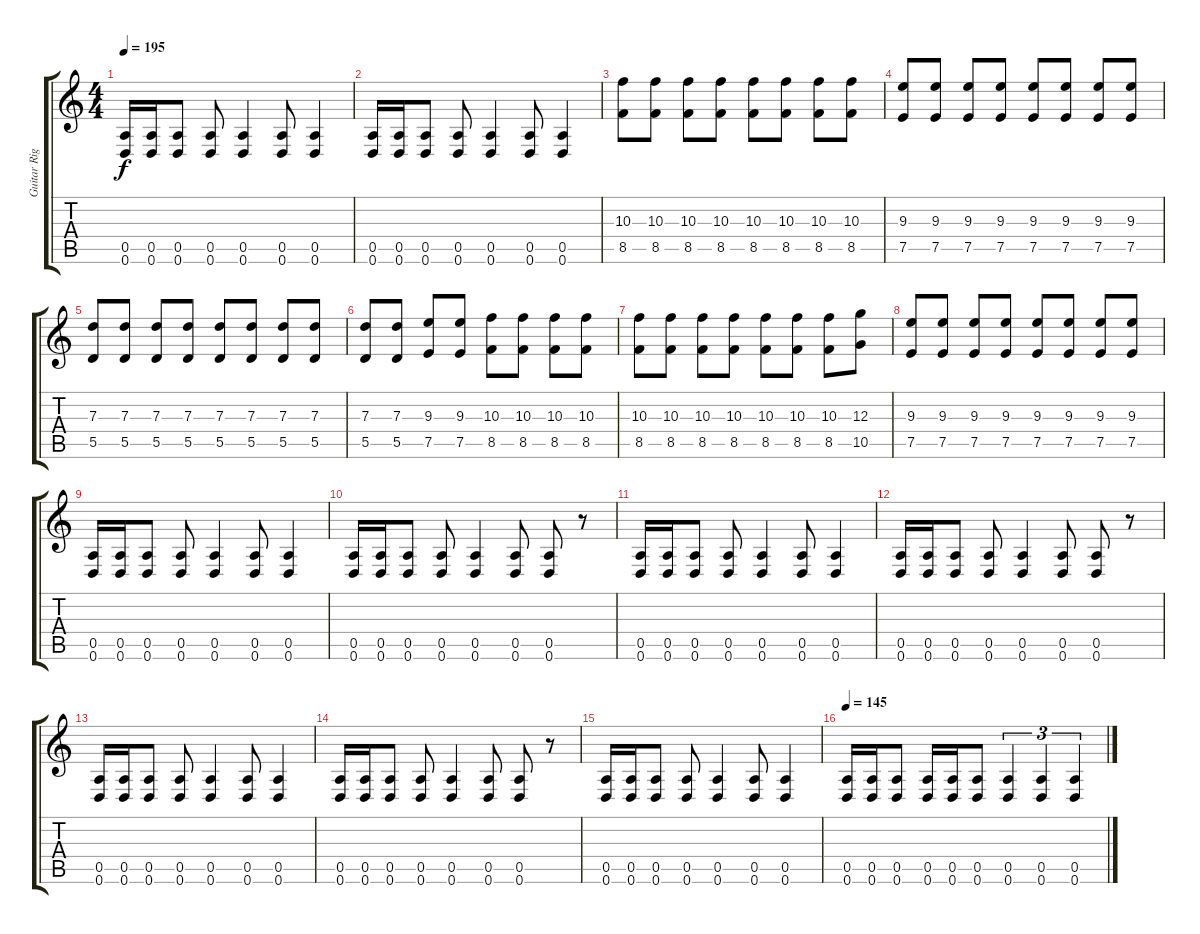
\track ("Guitar Right" "Guitar Rig") {instrument distortionguitar}
\staff {score tabs}
\tuning (E4 B3 G3 D3 A2 D2) {hide}
\ts (4 4)
\tempo 195
\clef g2
\ks c
(0.5 0.6).16{dy f} (0.5 0.6).16 (0.5 0.6).8 (0.5 0.6).8 (0.5 0.6).4 (0.5 0.6).8 (0.5 0.6).4 |
(0.5 0.6).16 (0.5 0.6).16 (0.5 0.6).8 (0.5 0.6).8 (0.5 0.6).4 (0.5 0.6).8 (0.5 0.6).4 |
(10.3 8.5).8 (10.3 8.5).8 (10.3 8.5).8 (10.3 8.5).8 (10.3 8.5).8 (10.3 8.5).8 (10.3 8.5).8 (10.3 8.5).8 |
(9.3 7.5).8 (9.3 7.5).8 (9.3 7.5).8 (9.3 7.5).8 (9.3 7.5).8 (9.3 7.5).8 (9.3 7.5).8 (9.3 7.5).8 |
(7.3 5.5).8 (7.3 5.5).8 (7.3 5.5).8 (7.3 5.5).8 (7.3 5.5).8 (7.3 5.5).8 (7.3 5.5).8 (7.3 5.5).8 |
(7.3 5.5).8 (7.3 5.5).8 (9.3 7.5).8 (9.3 7.5).8 (10.3 8.5).8 (10.3 8.5).8 (10.3 8.5).8 (10.3 8.5).8 |
(10.3 8.5).8 (10.3 8.5).8 (10.3 8.5).8 (10.3 8.5).8 (10.3 8.5).8 (10.3 8.5).8 (10.3 8.5).8 (12.3 10.5).8 |
(9.3 7.5).8 (9.3 7.5).8 (9.3 7.5).8 (9.3 7.5).8 (9.3 7.5).8 (9.3 7.5).8 (9.3 7.5).8 (9.3 7.5).8 |
(0.5 0.6).16 (0.5 0.6).16 (0.5 0.6).8 (0.5 0.6).8 (0.5 0.6).4 (0.5 0.6).8 (0.5 0.6).4 |
(0.5 0.6).16 (0.5 0.6).16 (0.5 0.6).8 (0.5 0.6).8 (0.5 0.6).4 (0.5 0.6).8 (0.5 0.6).8 r.8 |
(0.5 0.6).16 (0.5 0.6).16 (0.5 0.6).8 (0.5 0.6).8 (0.5 0.6).4 (0.5 0.6).8 (0.5 0.6).4 |
(0.5 0.6).16 (0.5 0.6).16 (0.5 0.6).8 (0.5 0.6).8 (0.5 0.6).4 (0.5 0.6).8 (0.5 0.6).8 r.8 |
(0.5 0.6).16 (0.5 0.6).16 (0.5 0.6).8 (0.5 0.6).8 (0.5 0.6).4 (0.5 0.6).8 (0.5 0.6).4 |
(0.5 0.6).16 (0.5 0.6).16 (0.5 0.6).8 (0.5 0.6).8 (0.5 0.6).4 (0.5 0.6).8 (0.5 0.6).8 r.8 |
(0.5 0.6).16 (0.5 0.6).16 (0.5 0.6).8 (0.5 0.6).8 (0.5 0.6).4 (0.5 0.6).8 (0.5 0.6).4 |
\tempo 145
(0.5 0.6).16 (0.5 0.6).16 (0.5 0.6).8 (0.5 0.6).16 (0.5 0.6).16 (0.5 0.6).8 (0.5 0.6).4{tu (3 2)} (0.5 0.6).4{tu (3 2)} (0.5 0.6).4{tu (3 2)}
